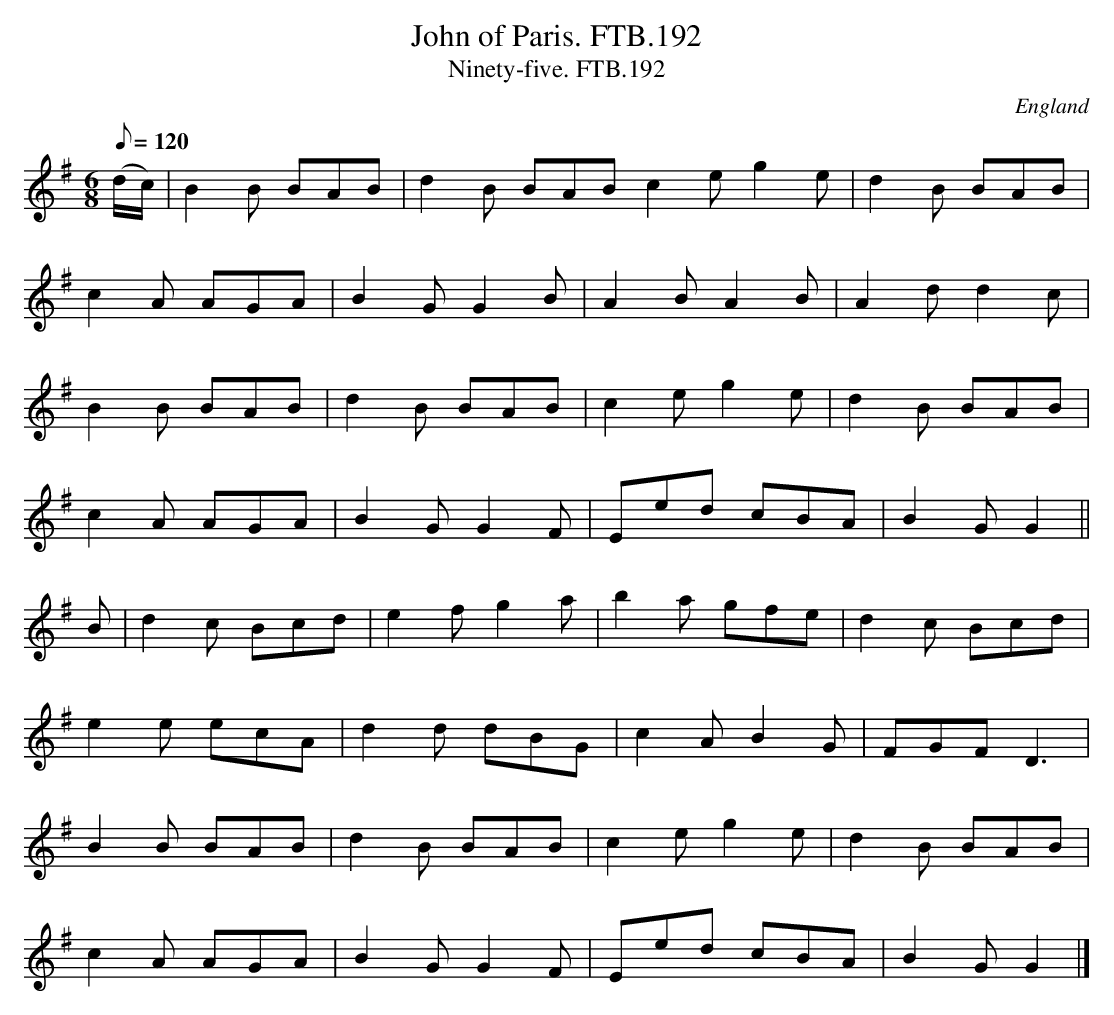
X:1
T:John of Paris. FTB.192
T:Ninety-five. FTB.192
M:6/8
Q:120
O:England
K:G
(d/c/)|B2B BAB|d2B BABc2eg2e|d2B BAB|
c2A AGA|B2GG2B|A2BA2B|A2dd2c|
B2B BAB|d2B BAB|c2eg2e|d2B BAB|
c2A AGA|B2G G2F|Eed cBA|B2GG2||
B|d2c Bcd|e2fg2a|b2a gfe|d2c Bcd|
e2e ecA|d2d dBG|c2A B2G|FGFD3|
B2B BAB|d2B BAB|c2eg2e|d2B BAB|
c2A AGA|B2GG2F|Eed cBA|B2GG2|]
